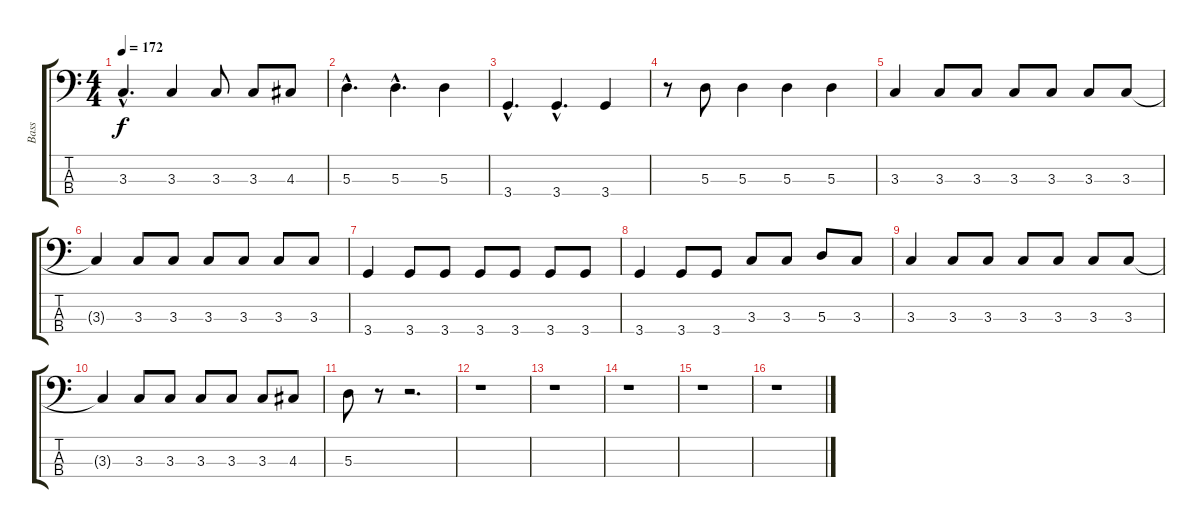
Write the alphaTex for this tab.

\track ("Bass" "Bass") {instrument electricbassfinger}
\staff {score tabs}
\tuning (G2 D2 A1 E1) {hide}
\ts (4 4)
\tempo 172
\clef f4
\ks c
3.3{hac}.4{d dy f} 3.3.4 3.3.8 3.3.8 4.3.8 |
5.3{hac}.4{d} 5.3{hac}.4{d} 5.3.4 |
3.4{hac}.4{d} 3.4{hac}.4{d} 3.4.4 |
r.8 5.3.8 5.3.4 5.3.4 5.3.4 |
3.3.4 3.3.8 3.3.8 3.3.8 3.3.8 3.3.8 3.3.8 |
3.3{t}.4 3.3.8 3.3.8 3.3.8 3.3.8 3.3.8 3.3.8 |
3.4.4 3.4.8 3.4.8 3.4.8 3.4.8 3.4.8 3.4.8 |
3.4.4 3.4.8 3.4.8 3.3.8 3.3.8 5.3.8 3.3.8 |
3.3.4 3.3.8 3.3.8 3.3.8 3.3.8 3.3.8 3.3.8 |
3.3{t}.4 3.3.8 3.3.8 3.3.8 3.3.8 3.3.8 4.3.8 |
5.3.8 r.8 r.2{d} |
r.1 |
r.1 |
r.1 |
r.1 |
r.1
